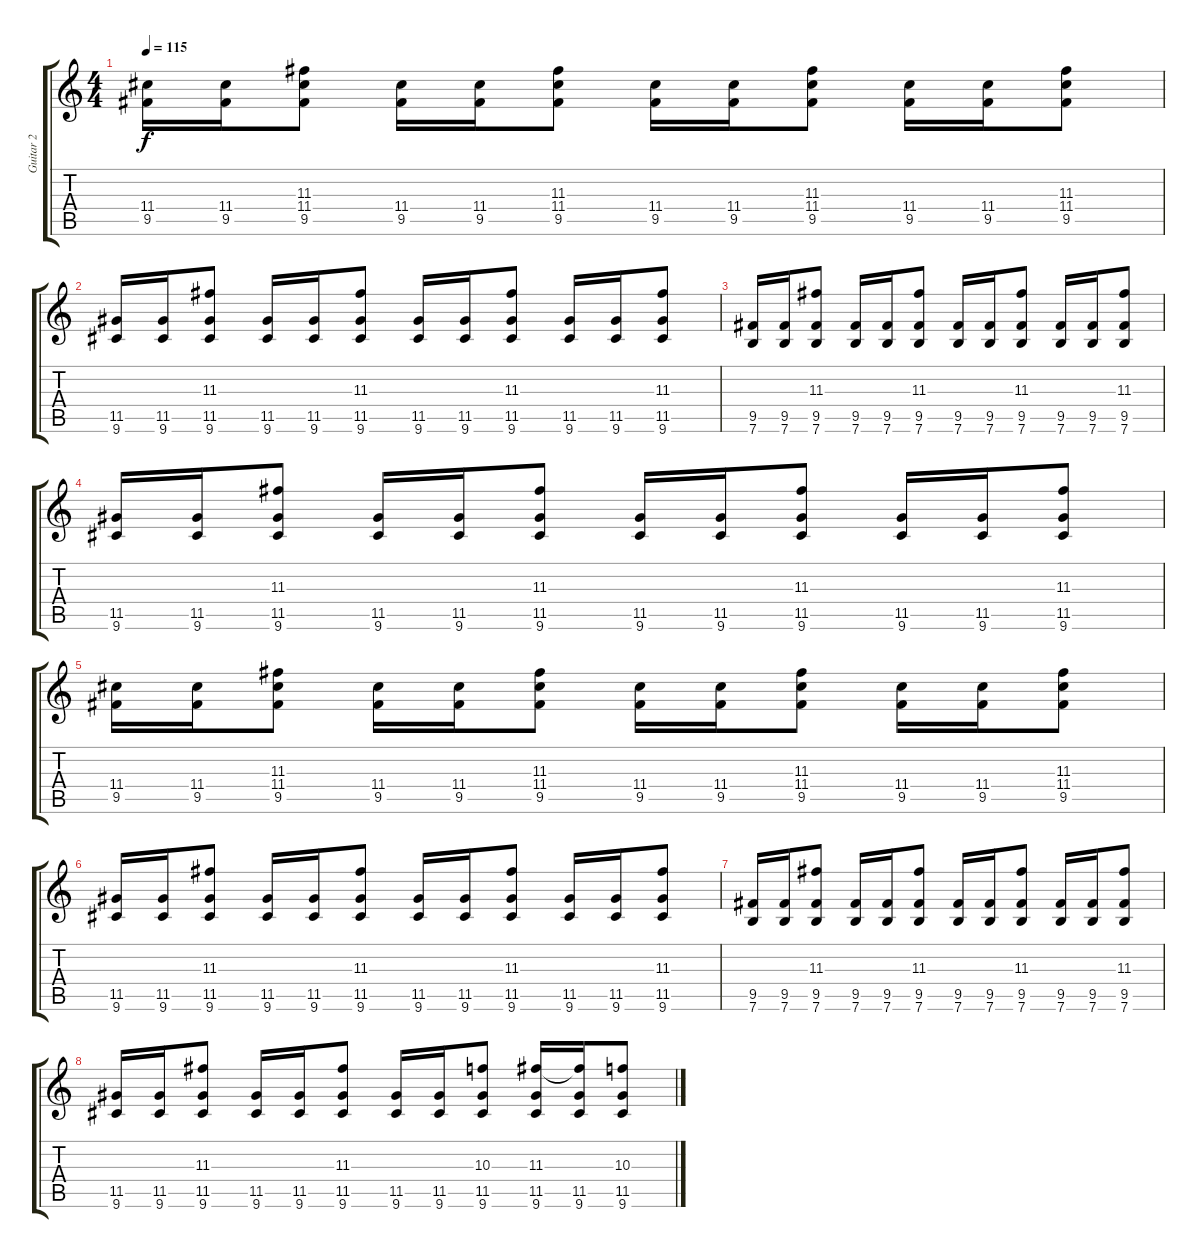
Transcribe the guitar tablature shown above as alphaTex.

\track ("Guitar 2" "Guitar 2") {instrument distortionguitar}
\staff {score tabs}
\tuning (E4 B3 G3 D3 A2 E2) {hide}
\ts (4 4)
\tempo 115
\clef g2
\ks c
(11.4 9.5).16{dy f} (11.4 9.5).16 (11.3 11.4 9.5).8 (11.4 9.5).16 (11.4 9.5).16 (11.3 11.4 9.5).8 (11.4 9.5).16 (11.4 9.5).16 (11.3 11.4 9.5).8 (11.4 9.5).16 (11.4 9.5).16 (11.3 11.4 9.5).8 |
(11.5 9.6).16 (11.5 9.6).16 (11.3 11.5 9.6).8 (11.5 9.6).16 (11.5 9.6).16 (11.3 11.5 9.6).8 (11.5 9.6).16 (11.5 9.6).16 (11.3 11.5 9.6).8 (11.5 9.6).16 (11.5 9.6).16 (11.3 11.5 9.6).8 |
(9.5 7.6).16 (9.5 7.6).16 (11.3 9.5 7.6).8 (9.5 7.6).16 (9.5 7.6).16 (11.3 9.5 7.6).8 (9.5 7.6).16 (9.5 7.6).16 (11.3 9.5 7.6).8 (9.5 7.6).16 (9.5 7.6).16 (11.3 9.5 7.6).8 |
(11.5 9.6).16 (11.5 9.6).16 (11.3 11.5 9.6).8 (11.5 9.6).16 (11.5 9.6).16 (11.3 11.5 9.6).8 (11.5 9.6).16 (11.5 9.6).16 (11.3 11.5 9.6).8 (11.5 9.6).16 (11.5 9.6).16 (11.3 11.5 9.6).8 |
(11.4 9.5).16 (11.4 9.5).16 (11.3 11.4 9.5).8 (11.4 9.5).16 (11.4 9.5).16 (11.3 11.4 9.5).8 (11.4 9.5).16 (11.4 9.5).16 (11.3 11.4 9.5).8 (11.4 9.5).16 (11.4 9.5).16 (11.3 11.4 9.5).8 |
(11.5 9.6).16 (11.5 9.6).16 (11.3 11.5 9.6).8 (11.5 9.6).16 (11.5 9.6).16 (11.3 11.5 9.6).8 (11.5 9.6).16 (11.5 9.6).16 (11.3 11.5 9.6).8 (11.5 9.6).16 (11.5 9.6).16 (11.3 11.5 9.6).8 |
(9.5 7.6).16 (9.5 7.6).16 (11.3 9.5 7.6).8 (9.5 7.6).16 (9.5 7.6).16 (11.3 9.5 7.6).8 (9.5 7.6).16 (9.5 7.6).16 (11.3 9.5 7.6).8 (9.5 7.6).16 (9.5 7.6).16 (11.3 9.5 7.6).8 |
(11.5 9.6).16 (11.5 9.6).16 (11.3 11.5 9.6).8 (11.5 9.6).16 (11.5 9.6).16 (11.3 11.5 9.6).8 (11.5 9.6).16 (11.5 9.6).16 (10.3 11.5 9.6).8 (11.3 11.5 9.6).16 (11.3{t} 11.5 9.6).16 (10.3 11.5 9.6).8
